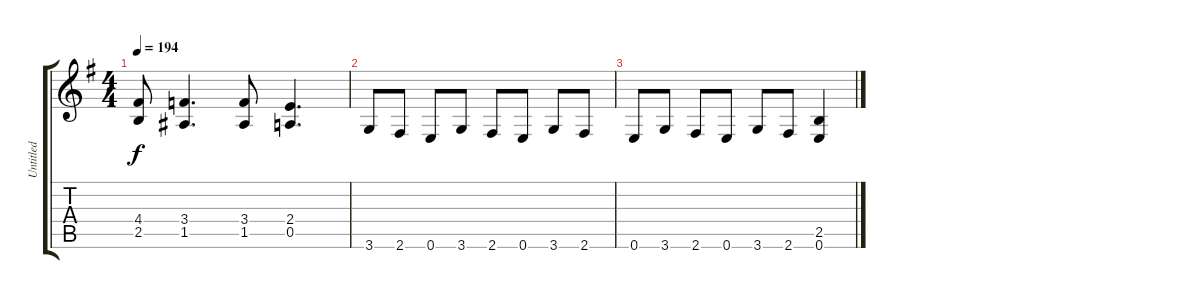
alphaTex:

\track ("Untitled" "Untitled") {instrument distortionguitar}
\staff {score tabs}
\tuning (E4 B3 G3 D3 A2 E2) {hide}
\ts (4 4)
\tempo 194
\clef g2
\ks g
(4.4 2.5).8{dy f} (3.4 1.5).4{d} (3.4 1.5).8 (2.4 0.5).4{d} |
3.6.8 2.6.8 0.6.8 3.6.8 2.6.8 0.6.8 3.6.8 2.6.8 |
0.6.8 3.6.8 2.6.8 0.6.8 3.6.8 2.6.8 (2.5 0.6).4
